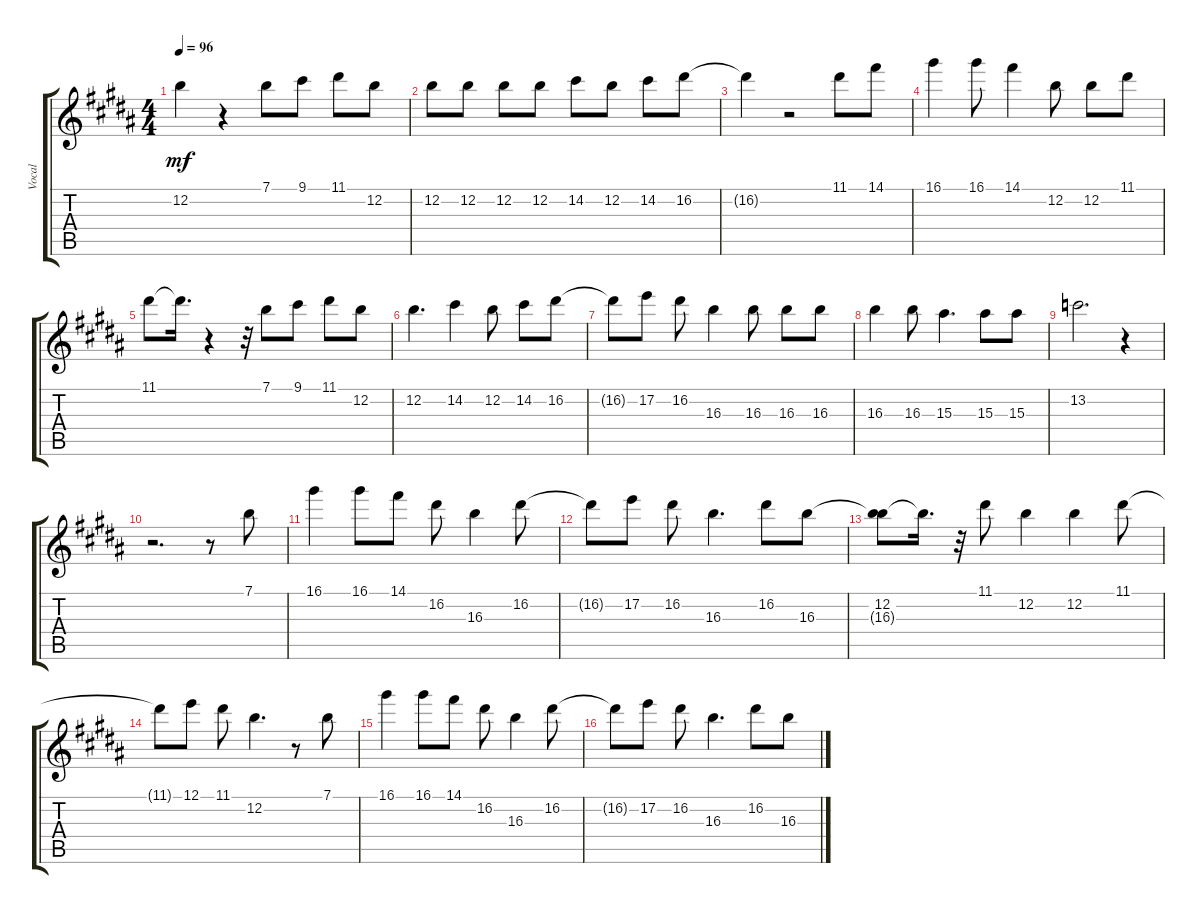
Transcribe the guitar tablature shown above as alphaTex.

\track ("Vocal" "Vocal") {instrument electricguitarclean}
\staff {score tabs}
\tuning (E4 B3 G3 D3 A2 E2) {hide}
\ts (4 4)
\tempo 96
\clef g2
\ks b
12.2.4{dy mf} r.4 7.1.8 9.1.8 11.1.8 12.2.8 |
12.2.8 12.2.8 12.2.8 12.2.8 14.2.8 12.2.8 14.2.8 16.2.8 |
16.2{t}.4 r.2 11.1.8 14.1.8 |
16.1.4 16.1.8 14.1.4 12.2.8 12.2.8 11.1.8 |
11.1.8 11.1{t}.16{d} r.4 r.32 7.1.8 9.1.8 11.1.8 12.2.8 |
12.2.4{d} 14.2.4 12.2.8 14.2.8 16.2.8 |
16.2{t}.8 17.2.8 16.2.8 16.3.4 16.3.8 16.3.8 16.3.8 |
16.3.4 16.3.8 15.3.4{d} 15.3.8 15.3.8 |
13.2.2{d} r.4 |
r.2{d} r.8 7.1.8 |
16.1.4 16.1.8 14.1.8 16.2.8 16.3.4 16.2.8 |
16.2{t}.8 17.2.8 16.2.8 16.3.4{d} 16.2.8 16.3.8 |
(12.2 16.3{t}).8 12.2{t}.16{d} r.32 11.1.8 12.2.4 12.2.4 11.1.8 |
11.1{t}.8 12.1.8 11.1.8 12.2.4{d} r.8 7.1.8 |
16.1.4 16.1.8 14.1.8 16.2.8 16.3.4 16.2.8 |
16.2{t}.8 17.2.8 16.2.8 16.3.4{d} 16.2.8 16.3.8
